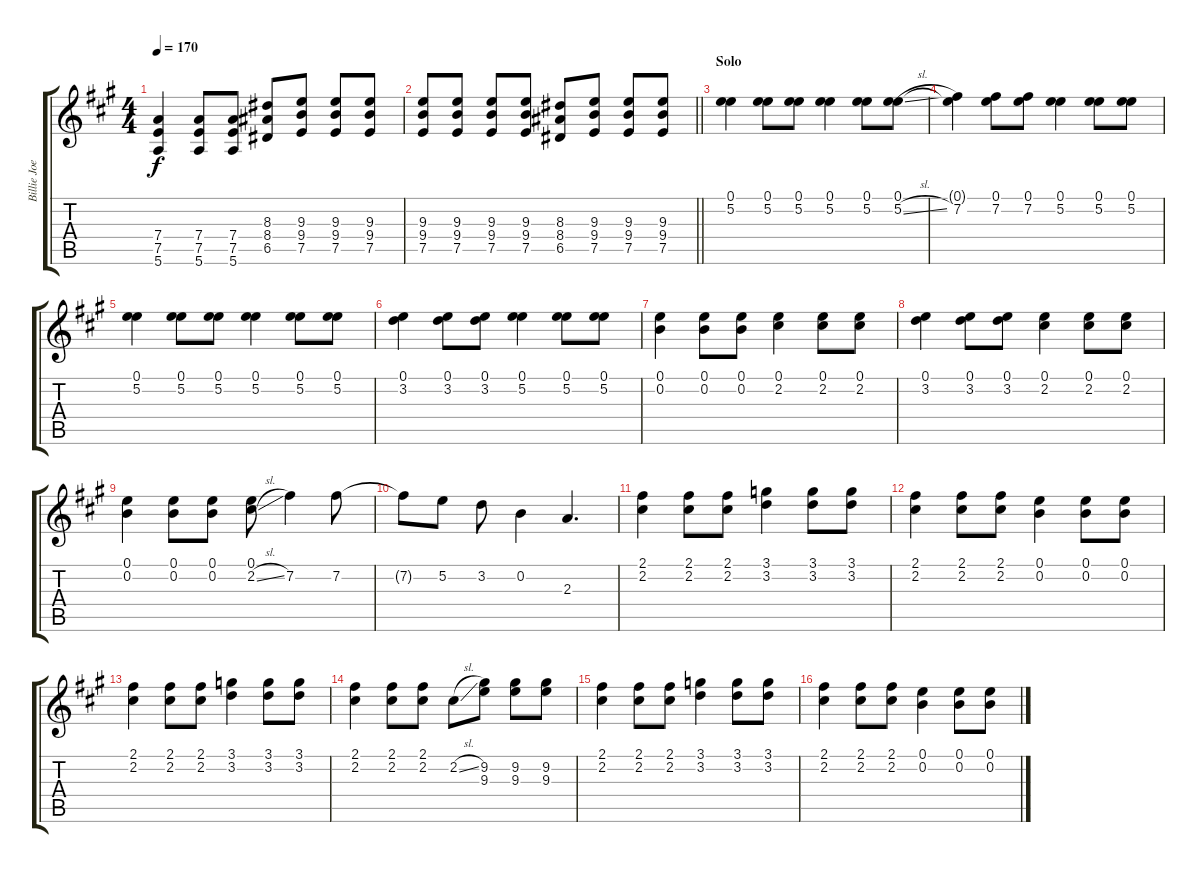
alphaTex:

\track ("Billie Joe Armstrong" "Billie Joe") {instrument distortionguitar}
\staff {score tabs}
\tuning (E4 B3 G3 D3 A2 E2) {hide}
\ts (4 4)
\tempo 170
\clef g2
\ks a
(7.4 7.5 5.6).4{dy f} (7.4 7.5 5.6).8 (7.4 7.5 5.6).8 (8.3 8.4 6.5).8 (9.3 9.4 7.5).8 (9.3 9.4 7.5).8 (9.3 9.4 7.5).8 |
\barLineRight lightlight
(9.3 9.4 7.5).8 (9.3 9.4 7.5).8 (9.3 9.4 7.5).8 (9.3 9.4 7.5).8 (8.3 8.4 6.5).8 (9.3 9.4 7.5).8 (9.3 9.4 7.5).8 (9.3 9.4 7.5).8 |
\section ("" "Solo")
(0.1 5.2).4 (0.1 5.2).8 (0.1 5.2).8 (0.1 5.2).4 (0.1 5.2).8 (0.1 5.2{sl}).8 |
(0.1{t} 7.2).4 (0.1 7.2).8 (0.1 7.2).8 (0.1 5.2).4 (0.1 5.2).8 (0.1 5.2).8 |
(0.1 5.2).4 (0.1 5.2).8 (0.1 5.2).8 (0.1 5.2).4 (0.1 5.2).8 (0.1 5.2).8 |
(0.1 3.2).4 (0.1 3.2).8 (0.1 3.2).8 (0.1 5.2).4 (0.1 5.2).8 (0.1 5.2).8 |
(0.1 0.2).4 (0.1 0.2).8 (0.1 0.2).8 (0.1 2.2).4 (0.1 2.2).8 (0.1 2.2).8 |
(0.1 3.2).4 (0.1 3.2).8 (0.1 3.2).8 (0.1 2.2).4 (0.1 2.2).8 (0.1 2.2).8 |
(0.1 0.2).4 (0.1 0.2).8 (0.1 0.2).8 (0.1 2.2{sl}).8 7.2.4 7.2.8 |
7.2{t}.8 5.2.8 3.2.8 0.2.4 2.3.4{d} |
(2.1 2.2).4 (2.1 2.2).8 (2.1 2.2).8 (3.1 3.2).4 (3.1 3.2).8 (3.1 3.2).8 |
(2.1 2.2).4 (2.1 2.2).8 (2.1 2.2).8 (0.1 0.2).4 (0.1 0.2).8 (0.1 0.2).8 |
(2.1 2.2).4 (2.1 2.2).8 (2.1 2.2).8 (3.1 3.2).4 (3.1 3.2).8 (3.1 3.2).8 |
(2.1 2.2).4 (2.1 2.2).8 (2.1 2.2).8 2.2{sl}.8 (9.2 9.3).8 (9.2 9.3).8 (9.2 9.3).8 |
(2.1 2.2).4 (2.1 2.2).8 (2.1 2.2).8 (3.1 3.2).4 (3.1 3.2).8 (3.1 3.2).8 |
(2.1 2.2).4 (2.1 2.2).8 (2.1 2.2).8 (0.1 0.2).4 (0.1 0.2).8 (0.1 0.2).8
